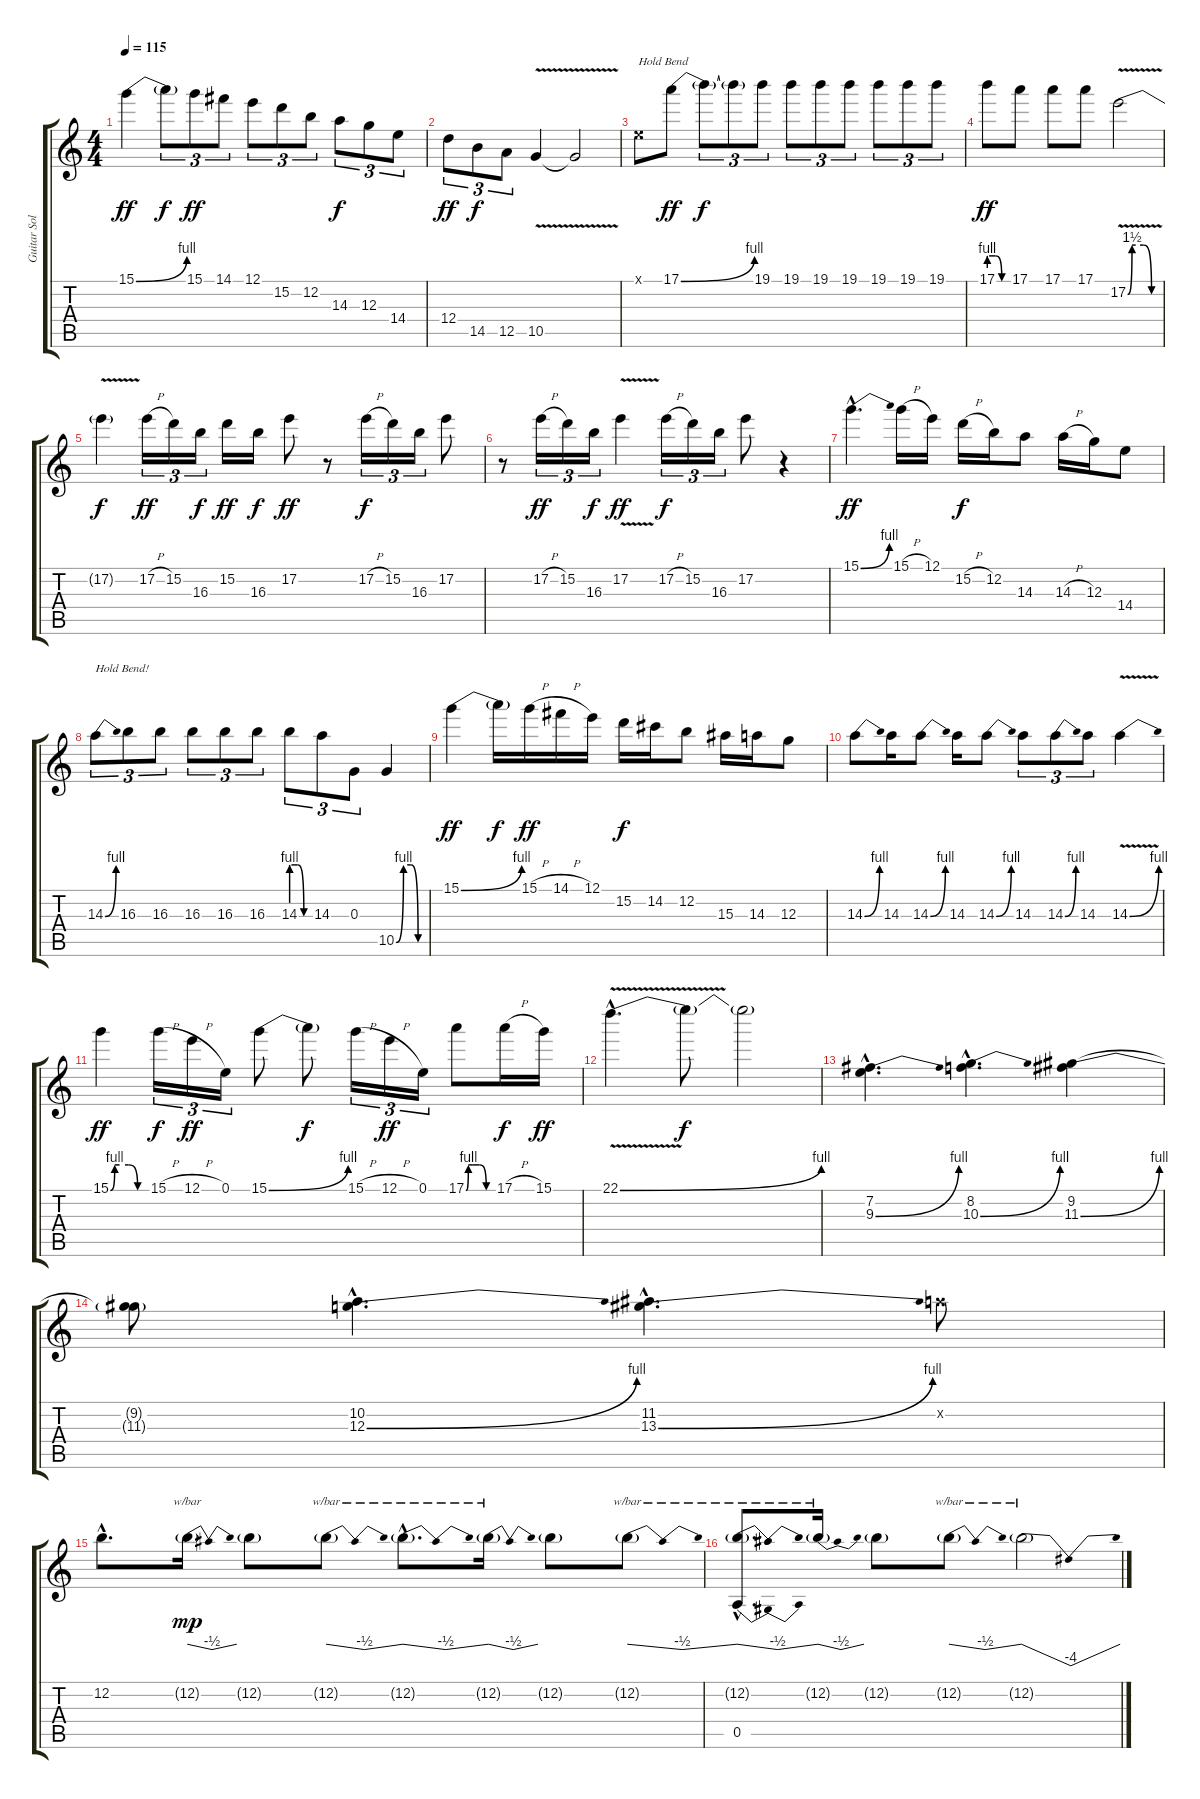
\track ("Guitar Solo" "Guitar Sol") {instrument distortionguitar}
\staff {score tabs}
\tuning (E4 B3 G3 D3 A2 E2) {hide}
\ts (4 4)
\tempo 115
\clef g2
\ks c
15.1{be (bend 0 0 60 4)}.4{dy ff} 15.1{t}.8{tu (3 2) dy f} 15.1.8{tu (3 2) dy ff} 14.1.8{tu (3 2)} 12.1.8{tu (3 2)} 15.2.8{tu (3 2)} 12.2.8{tu (3 2)} 14.3.8{tu (3 2) dy f} 12.3.8{tu (3 2)} 14.4.8{tu (3 2)} |
12.4.8{tu (3 2) dy ff} 14.5.8{tu (3 2) dy f} 12.5.8{tu (3 2)} 10.5{v}.4 10.5{t}.2 |
0.1{x}.8{txt "Hold Bend"} 17.1{be (bend 0 0 60 4)}.8{dy ff} 17.1{t}.8{tu (3 2) dy f} 17.1{t}.8{tu (3 2)} 19.1.8{tu (3 2)} 19.1.8{tu (3 2)} 19.1.8{tu (3 2)} 19.1.8{tu (3 2)} 19.1.8{tu (3 2)} 19.1.8{tu (3 2)} 19.1.8{tu (3 2)} |
17.1{be (custom 0 4 20 4 40 0 60 0)}.8{dy ff} 17.1.8 17.1.8 17.1.8 17.2{be (custom 0 0 8 6 15 6 30 6 45 0 60 0) v}.2 |
17.2{t}.4{dy f} 17.2{h}.16{tu (3 2) dy ff} 15.2.16{tu (3 2)} 16.3.16{tu (3 2) dy f} 15.2.16{dy ff} 16.3.16{dy f} 17.2.8{dy ff} r.8 17.2{h}.16{tu (3 2) dy f} 15.2.16{tu (3 2)} 16.3.16{tu (3 2)} 17.2.8 |
r.8 17.2{h}.16{tu (3 2) dy ff} 15.2.16{tu (3 2)} 16.3.16{tu (3 2) dy f} 17.2{v}.4{dy ff} 17.2{h}.16{tu (3 2) dy f} 15.2.16{tu (3 2)} 16.3.16{tu (3 2)} 17.2.8 r.4 |
15.1{be (bend 0 0 60 4) hac}.4{d dy ff} 15.1{h}.16 12.1.16 15.2{h}.16{dy f} 12.2.16 14.3.8 14.3{h}.16 12.3.16 14.4.8 |
14.3{be (bend 0 0 60 4)}.8{tu (3 2) txt "Hold Bend!"} 16.3.8{tu (3 2)} 16.3.8{tu (3 2)} 16.3.8{tu (3 2)} 16.3.8{tu (3 2)} 16.3.8{tu (3 2)} 14.3{be (custom 0 4 20 4 40 0 60 0)}.8{tu (3 2)} 14.3.8{tu (3 2)} 0.3.8{tu (3 2)} 10.5{be (custom 0 0 15 4 30 4 45 0 60 0)}.4 |
15.1{be (bend 0 0 60 4)}.4{dy ff} 15.1{t}.16{dy f} 15.1{h}.16{dy ff} 14.1{h}.16 12.1.16 15.2.16{dy f} 14.2.16 12.2.8 15.3.16 14.3.16 12.3.8 |
14.3{be (bend 0 0 60 4)}.8 14.3.16 14.3{be (bend 0 0 60 4)}.8 14.3.16 14.3{be (bend 0 0 60 4)}.8 14.3.8{tu (3 2)} 14.3{be (bend 0 0 60 4)}.8{tu (3 2)} 14.3.8{tu (3 2)} 14.3{be (bend 0 0 60 4) v}.4 |
15.1{be (custom 0 0 7 4 15 4 30 4 45 0 60 0)}.4{dy ff} 15.1{h}.16{tu (3 2) dy f} 12.1{h}.16{tu (3 2) dy ff} 0.1.16{tu (3 2)} 15.1{be (bend 0 0 60 4)}.8 15.1{t}.8{dy f} 15.1{h}.16{tu (3 2)} 12.1{h}.16{tu (3 2) dy ff} 0.1.16{tu (3 2)} 17.1{be (custom 0 0 5 4 15 4 30 4 45 0 60 0)}.8 17.1{h}.16{dy f} 15.1.16{dy ff} |
22.1{be (bend 0 0 60 4) v hac}.4{d} 22.1{t}.8{dy f} 22.1{t}.2 |
(7.2{hac} 9.3{be (bend 0 0 60 4) hac}).4{d} (8.2{hac} 10.3{be (bend 0 0 60 4) hac}).4{d} (9.2 11.3{be (bend 0 0 60 4)}).4 |
(9.2{t} 11.3{t}).8 (10.2{hac} 12.3{be (bend 0 0 60 4) hac}).4{d} (11.2{hac} 13.3{be (bend 0 0 60 4) hac}).4{d} 10.2{x}.8 |
12.2{hac}.8{d} 12.2{g}.16{tbe (dip default 0 0 30 -2 60 0) dy mp} 12.2{g}.8 12.2{g}.8{tbe (dip default 0 0 30 -2 60 0)} 12.2{g hac}.8{d tbe (dip default 0 0 30 -2 60 0)} 12.2{g}.16{tbe (dip default 0 0 30 -2 60 0)} 12.2{g}.8 12.2{g}.8{tbe (dip default 0 0 30 -2 60 0)} |
(12.2{g hac} 0.5{hac}).8{d tbe (dip default 0 0 30 -2 60 0)} 12.2{g}.16{tbe (dip default 0 0 30 -2 60 0)} 12.2{g}.8 12.2{g}.8{tbe (dip default 0 0 30 -2 60 0)} 12.2{g}.2{tbe (dip default 0 0 30 -16 60 0)}
